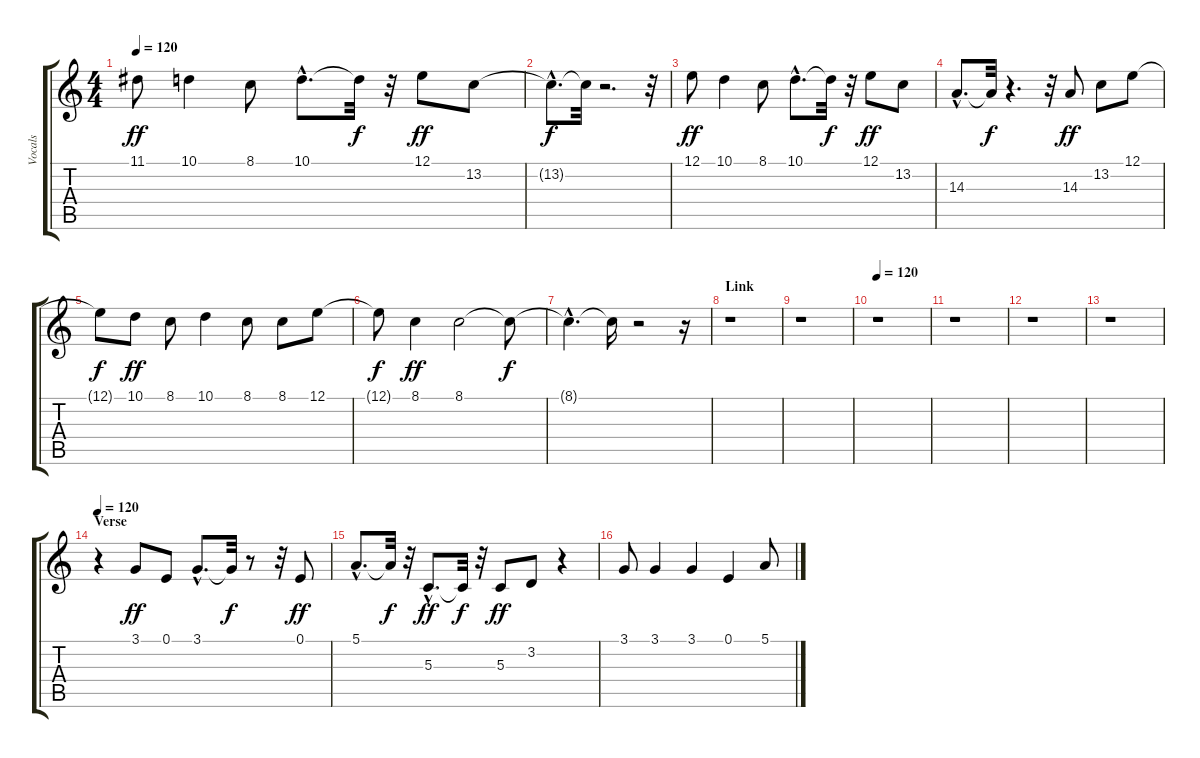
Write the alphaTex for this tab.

\track ("Vocals" "Vocals") {instrument flute}
\staff {score tabs}
\tuning (E4 B3 G3 D3 A2 E2) {hide}
\ts (4 4)
\tempo 120
\clef g2
\ks c
11.1.8{dy ff} 10.1.4 8.1.8 10.1{hac}.8{d} 10.1{t}.32{dy f} r.32 12.1.8{dy ff} 13.2.8 |
13.2{hac t}.8{d dy f} 13.2{t}.32 r.2{d} r.32 |
12.1.8{dy ff} 10.1.4 8.1.8 10.1{hac}.8{d} 10.1{t}.32{dy f} r.32 12.1.8{dy ff} 13.2.8 |
14.3{hac}.8{d} 14.3{t}.32{dy f} r.4{d} r.32 14.3.8{dy ff} 13.2.8 12.1.8 |
12.1{t}.8{dy f} 10.1.8{dy ff} 8.1.8 10.1.4 8.1.8 8.1.8 12.1.8 |
12.1{t}.8{dy f} 8.1.4{dy ff} 8.1.2 8.1{t}.8{dy f} |
8.1{hac t}.4{d} 8.1{t}.16 r.2 r.16 |
\section ("" "Link")
r.1 |
r.1 |
\tempo 120
r.1 |
r.1 |
r.1 |
r.1 |
\section ("" "Verse")
\tempo 120
r.4 3.1.8{dy ff} 0.1.8 3.1{hac}.8{d} 3.1{t}.32{dy f} r.8 r.32 0.1.8{dy ff} |
5.1{hac}.8{d} 5.1{t}.32{dy f} r.32 5.3{hac}.8{d dy ff} 5.3{t}.32{dy f} r.32 5.3.8{dy ff} 3.2.8 r.4 |
3.1.8 3.1.4 3.1.4 0.1.4 5.1.8
